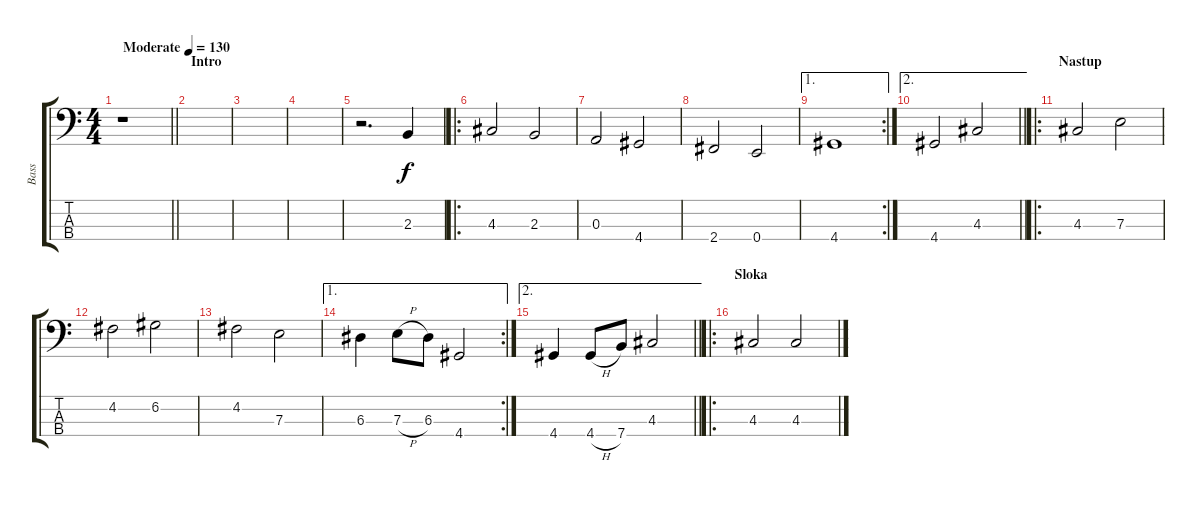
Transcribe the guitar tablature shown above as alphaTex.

\track ("Bass" "Bass") {instrument electricbassfinger}
\staff {score tabs}
\tuning (G2 D2 A1 E1) {hide}
\ts (4 4)
\tempo (130 "Moderate")
\clef f4
\barLineRight lightlight
\ks c
r.1{dy f instrument electricbassfinger} |
\section ("" "Intro")
|
|
|
r.2{d} 2.3.4 |
\ro
4.3.2 2.3.2 |
0.3.2 4.4.2 |
2.4.2 0.4.2 |
\ae 1
\rc 2
4.4.1 |
\ae 2
\barLineRight lightlight
4.4.2 4.3.2 |
\ro
\section ("" "Nastup")
4.3.2 7.3.2 |
4.2.2 6.2.2 |
4.2.2 7.3.2 |
\ae 1
\rc 2
6.3.4 7.3{h}.8 6.3.8 4.4.2 |
\ae 2
\barLineRight lightlight
4.4.4 4.4{h}.8 7.4.8 4.3.2 |
\ro
\section ("" "Sloka")
4.3.2 4.3.2
